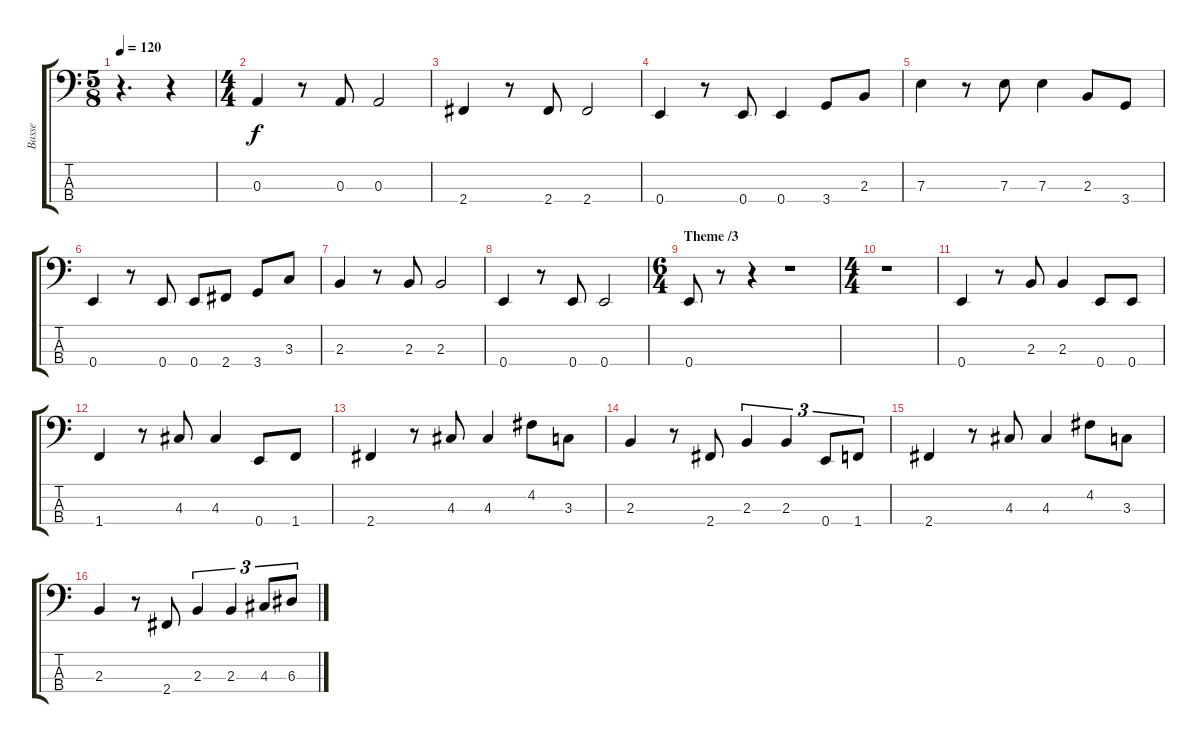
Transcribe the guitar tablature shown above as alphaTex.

\track ("Basse" "Basse") {instrument electricbassfinger}
\staff {score tabs}
\tuning (G2 D2 A1 E1) {hide}
\ts (5 8)
\tempo 120
\clef f4
\ks c
r.4{d dy f} r.4 |
\ts (4 4)
0.3.4 r.8 0.3.8 0.3.2 |
2.4.4 r.8 2.4.8 2.4.2 |
0.4.4 r.8 0.4.8 0.4.4 3.4.8 2.3.8 |
7.3.4 r.8 7.3.8 7.3.4 2.3.8 3.4.8 |
0.4.4 r.8 0.4.8 0.4.8 2.4.8 3.4.8 3.3.8 |
2.3.4 r.8 2.3.8 2.3.2 |
0.4.4 r.8 0.4.8 0.4.2 |
\ts (6 4)
\section ("" "Theme /3")
0.4.8 r.8 r.4 r.1 |
\ts (4 4)
r.1 |
0.4.4 r.8 2.3.8 2.3.4 0.4.8 0.4.8 |
1.4.4 r.8 4.3.8 4.3.4 0.4.8 1.4.8 |
2.4.4 r.8 4.3.8 4.3.4 4.2.8 3.3.8 |
2.3.4 r.8 2.4.8 2.3.4{tu (3 2)} 2.3.4{tu (3 2)} 0.4.8{tu (3 2)} 1.4.8{tu (3 2)} |
2.4.4 r.8 4.3.8 4.3.4 4.2.8 3.3.8 |
2.3.4 r.8 2.4.8 2.3.4{tu (3 2)} 2.3.4{tu (3 2)} 4.3.8{tu (3 2)} 6.3.8{tu (3 2)}
